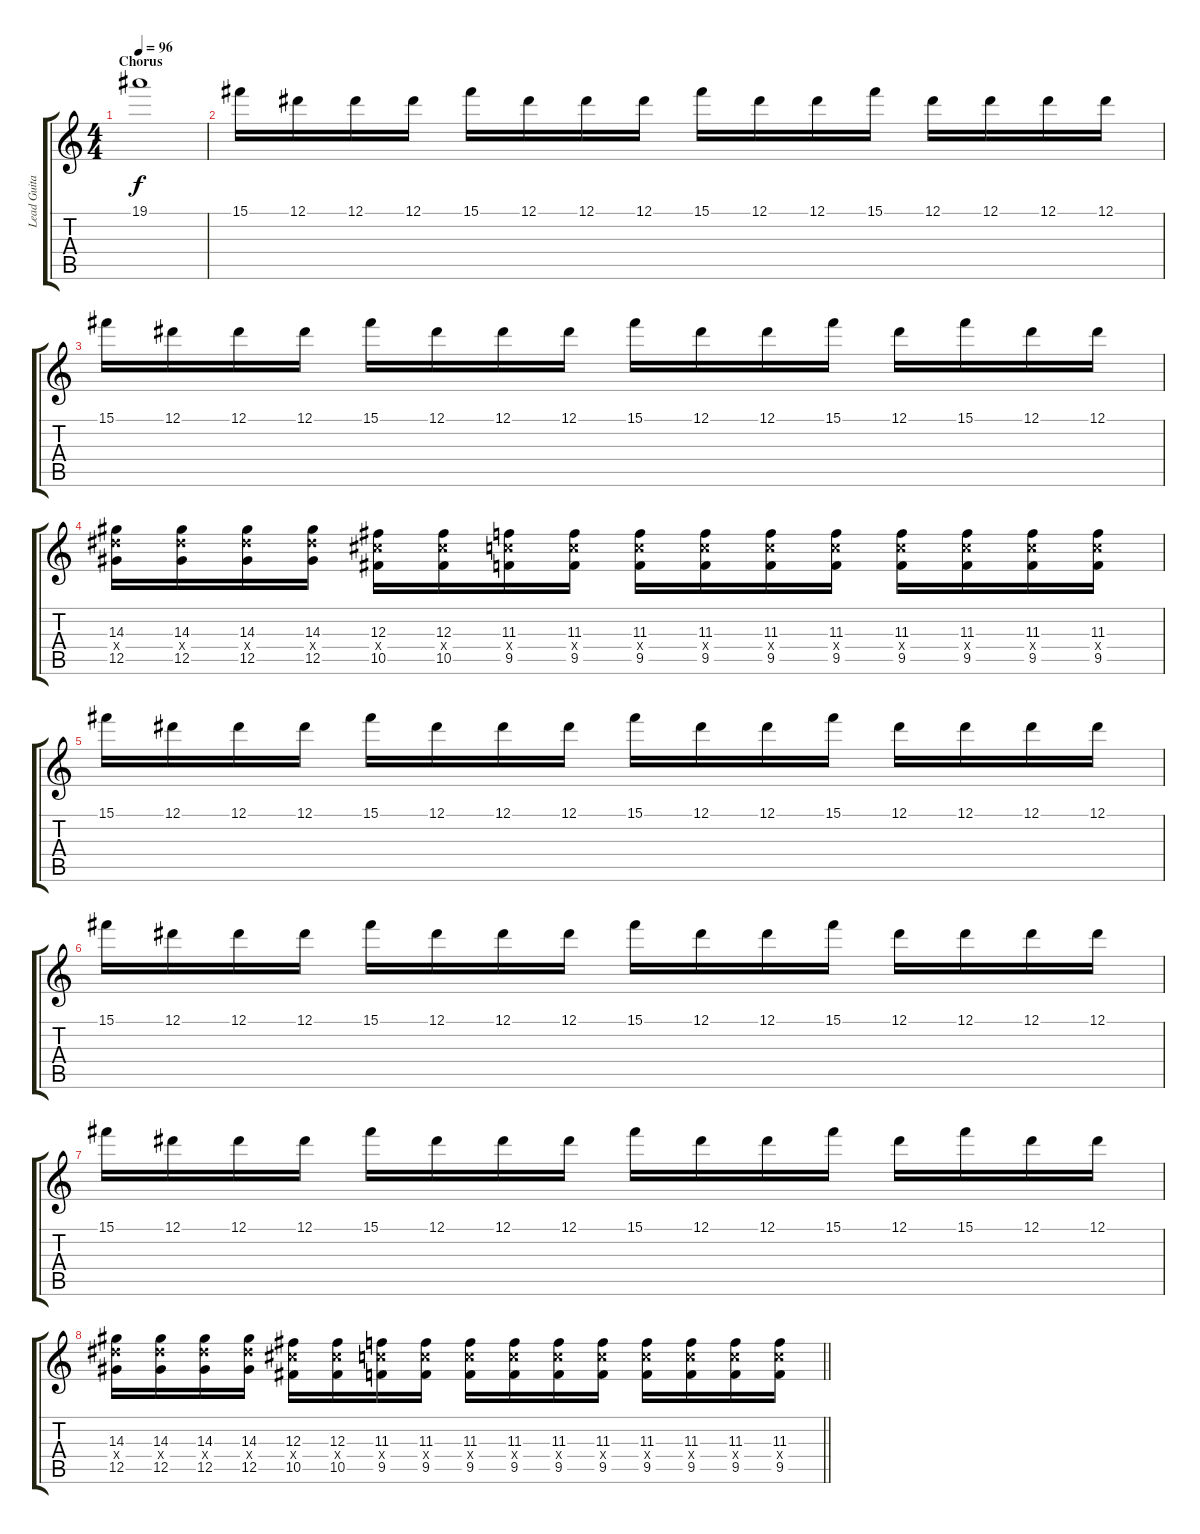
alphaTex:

\track ("Lead Guitar" "Lead Guita") {instrument distortionguitar}
\staff {score tabs}
\tuning (Eb4 Bb3 Gb3 Db3 Ab2 Db2) {hide}
\ts (4 4)
\section ("" "Chorus")
\tempo 96
\clef g2
\ks c
19.1.1{dy f} |
15.1.16 12.1.16 12.1.16 12.1.16 15.1.16 12.1.16 12.1.16 12.1.16 15.1.16 12.1.16 12.1.16 15.1.16 12.1.16 12.1.16 12.1.16 12.1.16 |
15.1.16 12.1.16 12.1.16 12.1.16 15.1.16 12.1.16 12.1.16 12.1.16 15.1.16 12.1.16 12.1.16 15.1.16 12.1.16 15.1.16 12.1.16 12.1.16 |
(14.3 14.4{x} 12.5).16 (14.3 14.4{x} 12.5).16 (14.3 14.4{x} 12.5).16 (14.3 14.4{x} 12.5).16 (12.3 12.4{x} 10.5).16 (12.3 12.4{x} 10.5).16 (11.3 11.4{x} 9.5).16 (11.3 11.4{x} 9.5).16 (11.3 11.4{x} 9.5).16 (11.3 11.4{x} 9.5).16 (11.3 11.4{x} 9.5).16 (11.3 11.4{x} 9.5).16 (11.3 11.4{x} 9.5).16 (11.3 11.4{x} 9.5).16 (11.3 11.4{x} 9.5).16 (11.3 11.4{x} 9.5).16 |
15.1.16 12.1.16 12.1.16 12.1.16 15.1.16 12.1.16 12.1.16 12.1.16 15.1.16 12.1.16 12.1.16 15.1.16 12.1.16 12.1.16 12.1.16 12.1.16 |
15.1.16 12.1.16 12.1.16 12.1.16 15.1.16 12.1.16 12.1.16 12.1.16 15.1.16 12.1.16 12.1.16 15.1.16 12.1.16 12.1.16 12.1.16 12.1.16 |
15.1.16 12.1.16 12.1.16 12.1.16 15.1.16 12.1.16 12.1.16 12.1.16 15.1.16 12.1.16 12.1.16 15.1.16 12.1.16 15.1.16 12.1.16 12.1.16 |
\barLineRight lightlight
(14.3 14.4{x} 12.5).16 (14.3 14.4{x} 12.5).16 (14.3 14.4{x} 12.5).16 (14.3 14.4{x} 12.5).16 (12.3 12.4{x} 10.5).16 (12.3 12.4{x} 10.5).16 (11.3 11.4{x} 9.5).16 (11.3 11.4{x} 9.5).16 (11.3 11.4{x} 9.5).16 (11.3 11.4{x} 9.5).16 (11.3 11.4{x} 9.5).16 (11.3 11.4{x} 9.5).16 (11.3 11.4{x} 9.5).16 (11.3 11.4{x} 9.5).16 (11.3 11.4{x} 9.5).16 (11.3 11.4{x} 9.5).16
